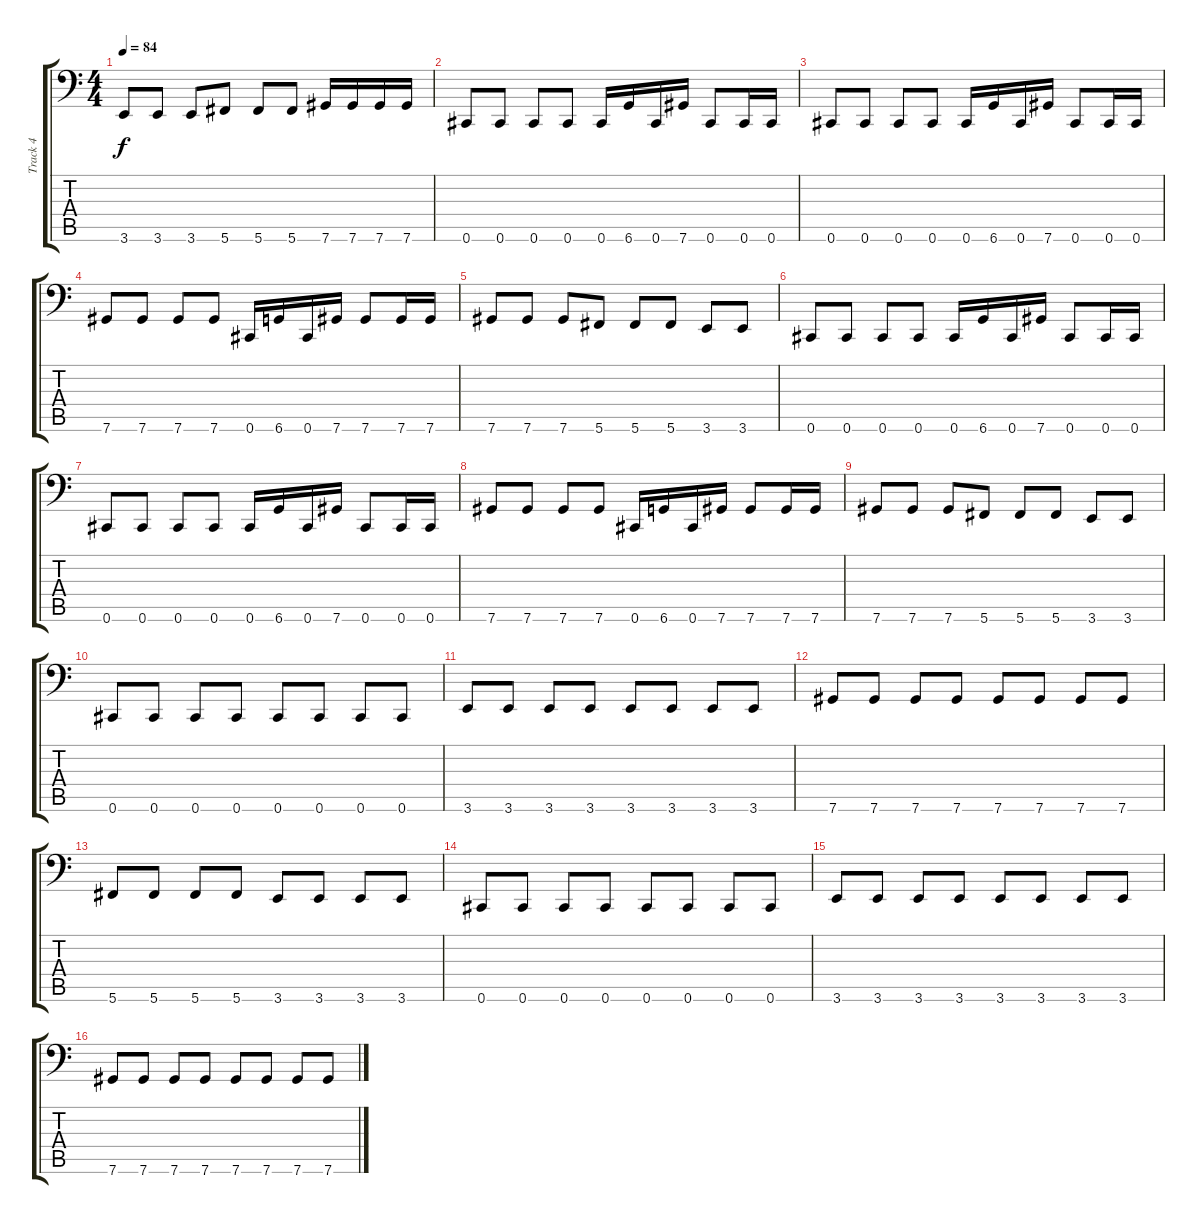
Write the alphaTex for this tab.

\track ("Track 4" "Track 4") {instrument fretlessbass}
\staff {score tabs}
\tuning (Db3 Ab2 E2 B1 Gb1 Db1) {hide}
\ts (4 4)
\tempo 84
\clef f4
\ks c
3.6.8{dy f} 3.6.8 3.6.8 5.6.8 5.6.8 5.6.8 7.6.16 7.6.16 7.6.16 7.6.16 |
0.6.8 0.6.8 0.6.8 0.6.8 0.6.16 6.6.16 0.6.16 7.6.16 0.6.8 0.6.16 0.6.16 |
0.6.8 0.6.8 0.6.8 0.6.8 0.6.16 6.6.16 0.6.16 7.6.16 0.6.8 0.6.16 0.6.16 |
7.6.8 7.6.8 7.6.8 7.6.8 0.6.16 6.6.16 0.6.16 7.6.16 7.6.8 7.6.16 7.6.16 |
7.6.8 7.6.8 7.6.8 5.6.8 5.6.8 5.6.8 3.6.8 3.6.8 |
0.6.8 0.6.8 0.6.8 0.6.8 0.6.16 6.6.16 0.6.16 7.6.16 0.6.8 0.6.16 0.6.16 |
0.6.8 0.6.8 0.6.8 0.6.8 0.6.16 6.6.16 0.6.16 7.6.16 0.6.8 0.6.16 0.6.16 |
7.6.8 7.6.8 7.6.8 7.6.8 0.6.16 6.6.16 0.6.16 7.6.16 7.6.8 7.6.16 7.6.16 |
7.6.8 7.6.8 7.6.8 5.6.8 5.6.8 5.6.8 3.6.8 3.6.8 |
0.6.8 0.6.8 0.6.8 0.6.8 0.6.8 0.6.8 0.6.8 0.6.8 |
3.6.8 3.6.8 3.6.8 3.6.8 3.6.8 3.6.8 3.6.8 3.6.8 |
7.6.8 7.6.8 7.6.8 7.6.8 7.6.8 7.6.8 7.6.8 7.6.8 |
5.6.8 5.6.8 5.6.8 5.6.8 3.6.8 3.6.8 3.6.8 3.6.8 |
0.6.8 0.6.8 0.6.8 0.6.8 0.6.8 0.6.8 0.6.8 0.6.8 |
3.6.8 3.6.8 3.6.8 3.6.8 3.6.8 3.6.8 3.6.8 3.6.8 |
7.6.8 7.6.8 7.6.8 7.6.8 7.6.8 7.6.8 7.6.8 7.6.8
